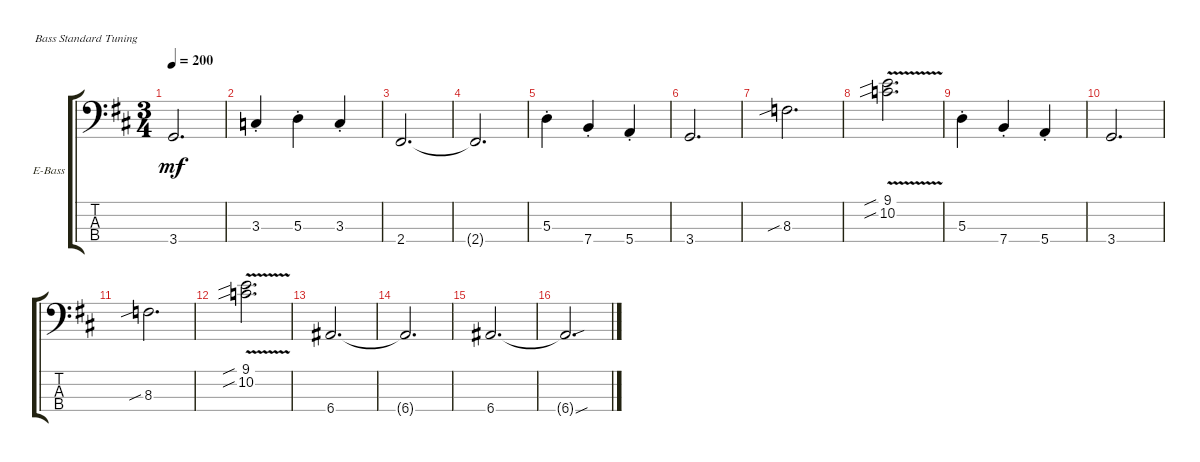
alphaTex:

\defaultSystemsLayout 4
\bracketExtendMode groupsimilarinstruments
\firstSystemTrackNameOrientation horizontal
\otherSystemsTrackNameOrientation horizontal
\track ("Electric Bass" "E-Bass") {instrument electricbassfinger}
\staff {score tabs}
\tuning (G2 D2 A1 E1)
\ts (3 4)
\tempo 200
\clef f4
\ks d
3.4.2{d dy mf} |
3.3{st}.4 5.3{st}.4 3.3{st}.4 |
2.4.2{d} |
2.4{t}.2{d} |
5.3{st}.4 7.4{st}.4 5.4{st}.4 |
3.4.2{d} |
8.3{sib}.2{d} |
(10.2{v sib} 9.1{v sib}).2{d} |
5.3{st}.4 7.4{st}.4 5.4{st}.4 |
3.4.2{d} |
8.3{sib}.2{d} |
(10.2{v sib} 9.1{v sib}).2{d} |
6.4.2{d} |
6.4{t}.2{d} |
6.4.2{d} |
6.4{sou t}.2{d}
